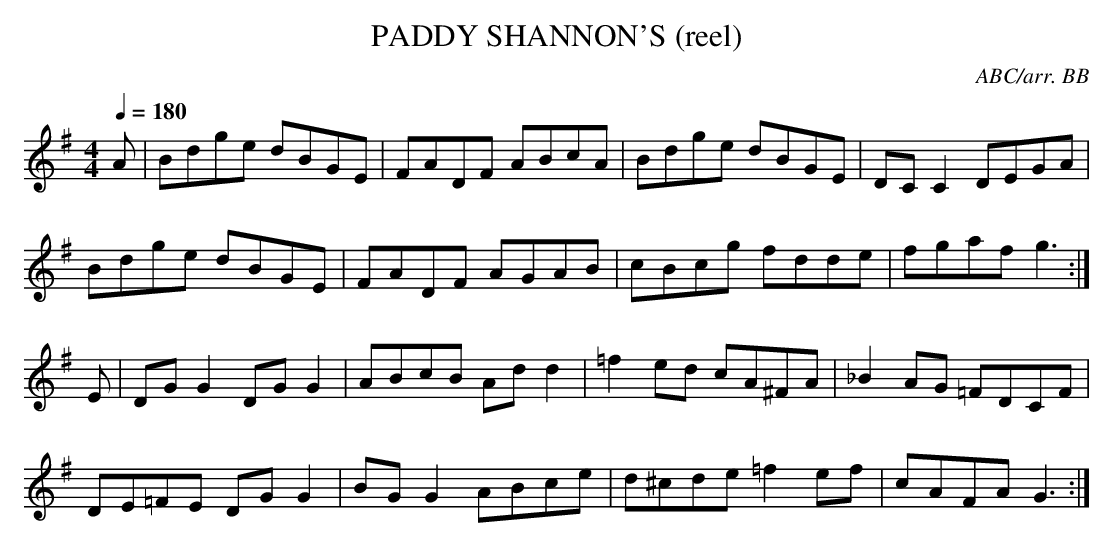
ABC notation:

X:1
T:PADDY SHANNON'S (reel)
C:ABC/arr. BB
Q:1/4=180
M:4/4
L:1/8
K:G
A|Bdge dBGE|FADF ABcA|Bdge dBGE|DC C2 DEGA|
Bdge dBGE|FADF AGAB|cBcg fdde|fgaf g3 :|
E|DG G2 DG G2|ABcB Ad d2|=f2 ed cA^FA|_B2 AG =FDCF|
DE=FE DG G2|BG G2 ABce|d^cde =f2 ef|cAFA G3 :|
